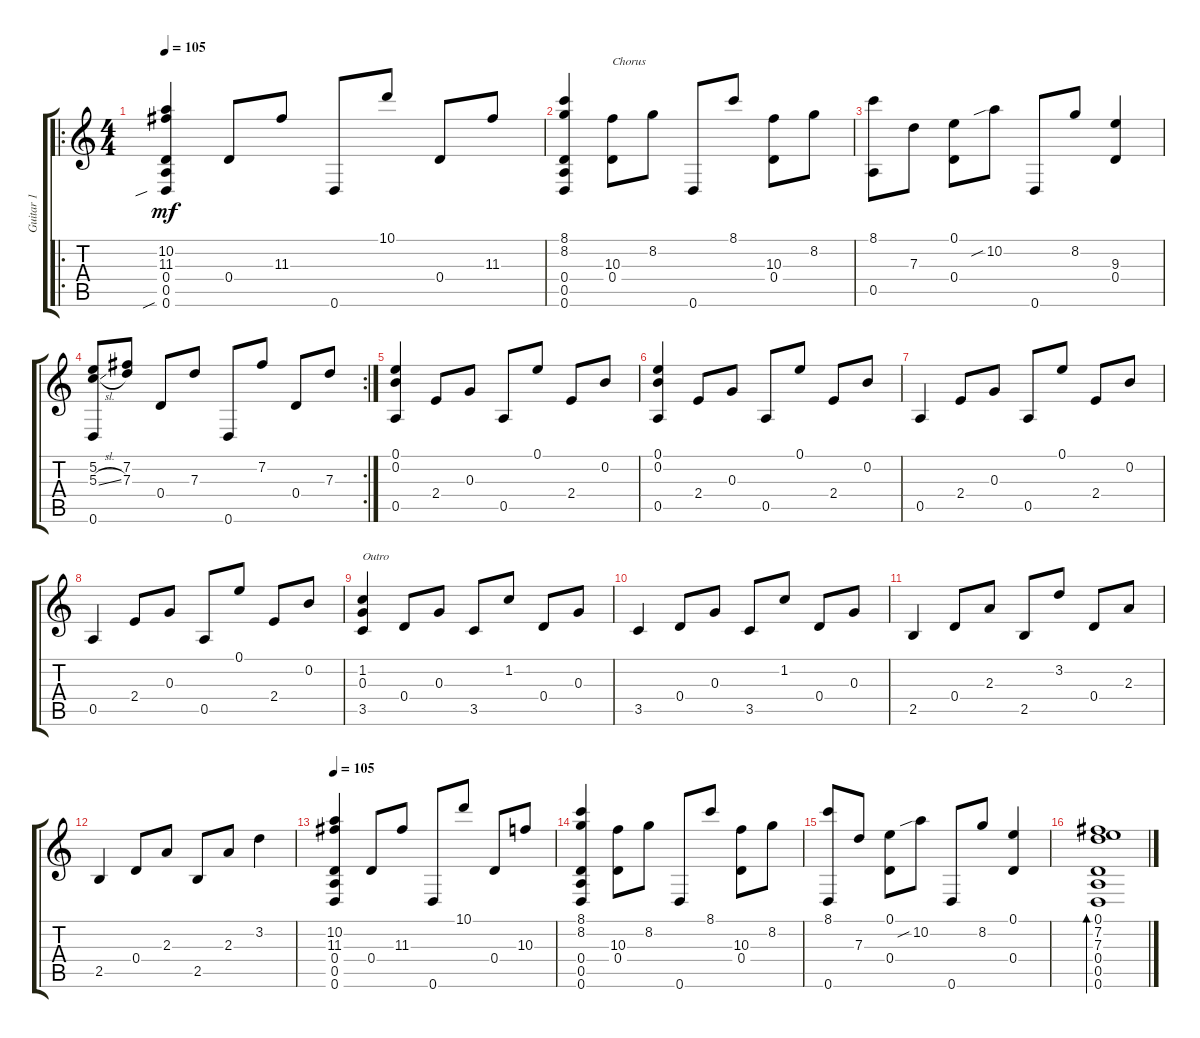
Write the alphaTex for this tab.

\track ("Guitar 1" "Guitar 1") {instrument acousticguitarsteel}
\staff {score tabs}
\tuning (E4 B3 G3 D3 A2 D2) {hide}
\ro
\ts (4 4)
\tempo 105
\clef g2
\ks c
(10.2 11.3 0.4 0.5 0.6{sib}).4{dy mf} 0.4.8 11.3.8 0.6.8 10.1.8 0.4.8 11.3.8 |
(8.1 8.2 0.4 0.5 0.6).4 (10.3 0.4).8{txt "Chorus"} 8.2.8 0.6.8 8.1.8 (10.3 0.4).8 8.2.8 |
(8.1 0.5).8 7.3.8 (0.1 0.4).8 10.2{sib}.8 0.6.8 8.2.8 (9.3 0.4).4 |
\rc 2
(5.2 5.3{sl} 0.6).8 (7.2 7.3).8 0.4.8 7.3.8 0.6.8 7.2.8 0.4.8 7.3.8 |
(0.1 0.2 0.5).4 2.4.8 0.3.8 0.5.8 0.1.8 2.4.8 0.2.8 |
(0.1 0.2 0.5).4 2.4.8 0.3.8 0.5.8 0.1.8 2.4.8 0.2.8 |
0.5.4 2.4.8 0.3.8 0.5.8 0.1.8 2.4.8 0.2.8 |
0.5.4 2.4.8 0.3.8 0.5.8 0.1.8 2.4.8 0.2.8 |
(1.2 0.3 3.5).4{txt "Outro"} 0.4.8 0.3.8 3.5.8 1.2.8 0.4.8 0.3.8 |
3.5.4 0.4.8 0.3.8 3.5.8 1.2.8 0.4.8 0.3.8 |
2.5.4 0.4.8 2.3.8 2.5.8 3.2.8 0.4.8 2.3.8 |
2.5.4 0.4.8 2.3.8 2.5.8 2.3.8 3.2.4 |
\tempo 105
(10.2 11.3 0.4 0.5 0.6).4 0.4.8 11.3.8 0.6.8 10.1.8 0.4.8 10.3.8 |
(8.1 8.2 0.4 0.5 0.6).4 (10.3 0.4).8 8.2.8 0.6.8 8.1.8 (10.3 0.4).8 8.2.8 |
(8.1 0.6).8 7.3.8 (0.1 0.4).8 10.2{sib}.8 0.6.8 8.2.8 (0.1 0.4).4 |
(0.1 7.2 7.3 0.4 0.5 0.6).1{bd 30}
